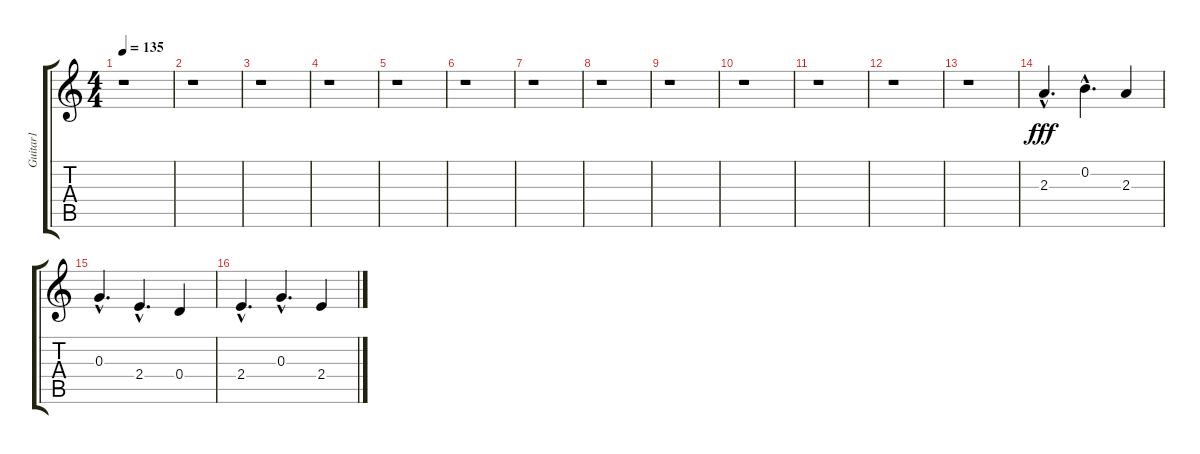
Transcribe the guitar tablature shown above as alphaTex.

\track ("Guitar1" "Guitar1") {instrument overdrivenguitar}
\staff {score tabs}
\tuning (E4 B3 G3 D3 A2 E2) {hide}
\ts (4 4)
\tempo 135
\clef g2
\ks c
r.1{dy f} |
r.1 |
r.1 |
r.1 |
r.1 |
r.1 |
r.1 |
r.1 |
r.1 |
r.1 |
r.1 |
r.1 |
r.1 |
2.3{hac}.4{d dy fff volume 9 instrument overdrivenguitar} 0.2{hac}.4{d} 2.3.4 |
0.3{hac}.4{d} 2.4{hac}.4{d} 0.4.4 |
2.4{hac}.4{d} 0.3{hac}.4{d} 2.4.4
